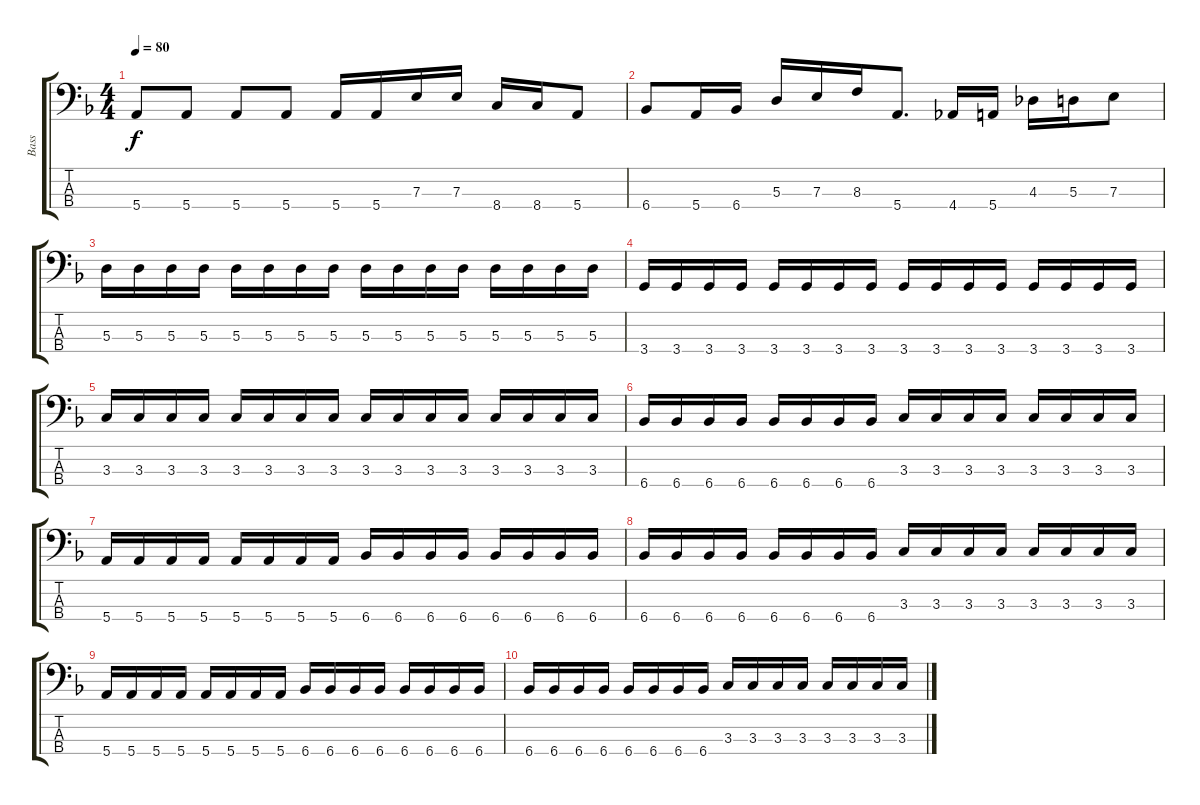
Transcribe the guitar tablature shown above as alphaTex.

\track ("Bass" "Bass") {instrument electricbassfinger}
\staff {score tabs}
\tuning (G2 D2 A1 E1) {hide}
\ts (4 4)
\tempo 80
\clef f4
\ks dminor
5.4.8{dy f} 5.4.8 5.4.8 5.4.8 5.4.16 5.4.16 7.3.16 7.3.16 8.4.16 8.4.16 5.4.8 |
6.4.8 5.4.16 6.4.16 5.3.16 7.3.16 8.3.16 5.4.8{d} 4.4.16 5.4.16 4.3.16 5.3.16 7.3.8 |
5.3.16 5.3.16 5.3.16 5.3.16 5.3.16 5.3.16 5.3.16 5.3.16 5.3.16 5.3.16 5.3.16 5.3.16 5.3.16 5.3.16 5.3.16 5.3.16 |
3.4.16 3.4.16 3.4.16 3.4.16 3.4.16 3.4.16 3.4.16 3.4.16 3.4.16 3.4.16 3.4.16 3.4.16 3.4.16 3.4.16 3.4.16 3.4.16 |
3.3.16 3.3.16 3.3.16 3.3.16 3.3.16 3.3.16 3.3.16 3.3.16 3.3.16 3.3.16 3.3.16 3.3.16 3.3.16 3.3.16 3.3.16 3.3.16 |
6.4.16 6.4.16 6.4.16 6.4.16 6.4.16 6.4.16 6.4.16 6.4.16 3.3.16 3.3.16 3.3.16 3.3.16 3.3.16 3.3.16 3.3.16 3.3.16 |
5.4.16 5.4.16 5.4.16 5.4.16 5.4.16 5.4.16 5.4.16 5.4.16 6.4.16 6.4.16 6.4.16 6.4.16 6.4.16 6.4.16 6.4.16 6.4.16 |
6.4.16 6.4.16 6.4.16 6.4.16 6.4.16 6.4.16 6.4.16 6.4.16 3.3.16 3.3.16 3.3.16 3.3.16 3.3.16 3.3.16 3.3.16 3.3.16 |
5.4.16 5.4.16 5.4.16 5.4.16 5.4.16 5.4.16 5.4.16 5.4.16 6.4.16 6.4.16 6.4.16 6.4.16 6.4.16 6.4.16 6.4.16 6.4.16 |
6.4.16 6.4.16 6.4.16 6.4.16 6.4.16 6.4.16 6.4.16 6.4.16 3.3.16 3.3.16 3.3.16 3.3.16 3.3.16 3.3.16 3.3.16 3.3.16
